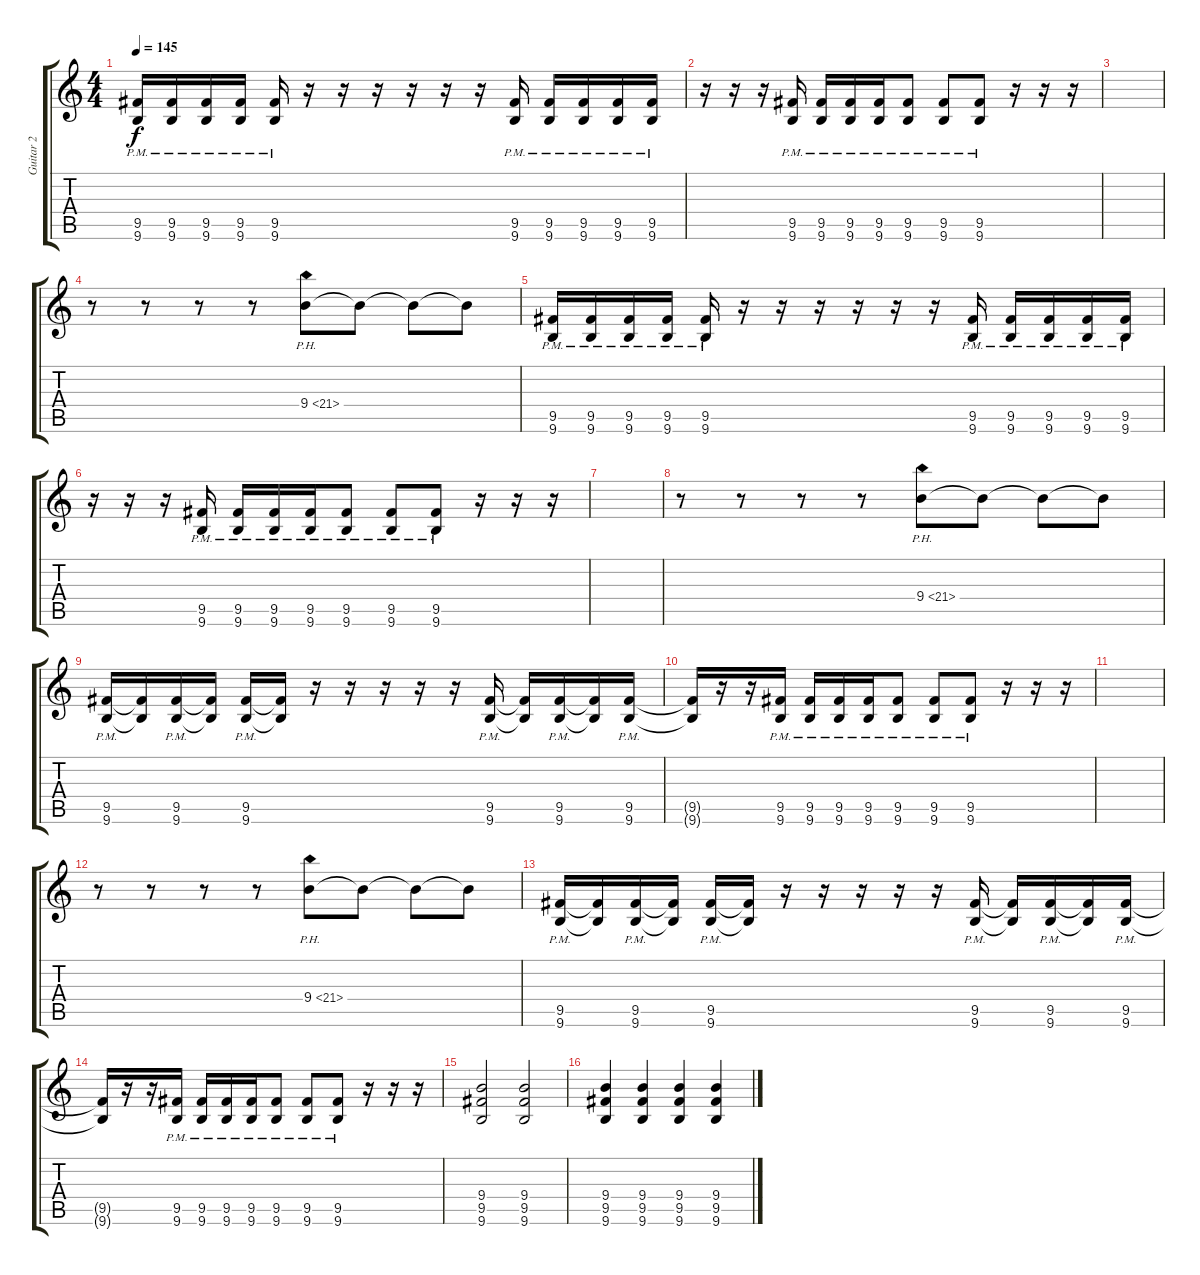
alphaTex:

\track ("Guitar 2" "Guitar 2") {instrument overdrivenguitar}
\staff {score tabs}
\tuning (E4 B3 G3 D3 A2 D2) {hide}
\ts (4 4)
\tempo 145
\clef g2
\ks c
(9.5{pm} 9.6{pm}).16{dy f volume 16 instrument overdrivenguitar} (9.5{pm} 9.6{pm}).16 (9.5{pm} 9.6{pm}).16 (9.5{pm} 9.6{pm}).16 (9.5{pm} 9.6{pm}).16 r.16 r.16 r.16 r.16 r.16 r.16 (9.5{pm} 9.6{pm}).16 (9.5{pm} 9.6{pm}).16 (9.5{pm} 9.6{pm}).16 (9.5{pm} 9.6{pm}).16 (9.5{pm} 9.6{pm}).16 |
r.16 r.16 r.16 (9.5{pm} 9.6{pm}).16 (9.5{pm} 9.6{pm}).16 (9.5{pm} 9.6{pm}).16 (9.5{pm} 9.6{pm}).16 (9.5{pm} 9.6{pm}).8 (9.5{pm} 9.6{pm}).8 (9.5{pm} 9.6{pm}).8 r.16 r.16 r.16 |
|
r.8 r.8 r.8 r.8 9.4{ph 12}.8 9.4{t}.8 9.4{t}.8 9.4{t}.8 |
(9.5{pm} 9.6{pm}).16{volume 16 instrument overdrivenguitar} (9.5{pm} 9.6{pm}).16 (9.5{pm} 9.6{pm}).16 (9.5{pm} 9.6{pm}).16 (9.5{pm} 9.6{pm}).16 r.16 r.16 r.16 r.16 r.16 r.16 (9.5{pm} 9.6{pm}).16 (9.5{pm} 9.6{pm}).16 (9.5{pm} 9.6{pm}).16 (9.5{pm} 9.6{pm}).16 (9.5{pm} 9.6{pm}).16 |
r.16 r.16 r.16 (9.5{pm} 9.6{pm}).16 (9.5{pm} 9.6{pm}).16 (9.5{pm} 9.6{pm}).16 (9.5{pm} 9.6{pm}).16 (9.5{pm} 9.6{pm}).8 (9.5{pm} 9.6{pm}).8 (9.5{pm} 9.6{pm}).8 r.16 r.16 r.16 |
|
r.8 r.8 r.8 r.8 9.4{ph 12}.8 9.4{t}.8 9.4{t}.8 9.4{t}.8 |
(9.5{pm} 9.6{pm}).16{volume 16 instrument overdrivenguitar} (9.5{t} 9.6{t}).16 (9.5{pm} 9.6{pm}).16 (9.5{t} 9.6{t}).16 (9.5{pm} 9.6{pm}).16 (9.5{t} 9.6{t}).16 r.16 r.16 r.16 r.16 r.16 (9.5{pm} 9.6{pm}).16 (9.5{t} 9.6{t}).16 (9.5{pm} 9.6{pm}).16 (9.5{t} 9.6{t}).16 (9.5{pm} 9.6{pm}).16 |
(9.5{t} 9.6{t}).16 r.16 r.16 (9.5{pm} 9.6{pm}).16 (9.5{pm} 9.6{pm}).16 (9.5{pm} 9.6{pm}).16 (9.5{pm} 9.6{pm}).16 (9.5{pm} 9.6{pm}).8 (9.5{pm} 9.6{pm}).8 (9.5{pm} 9.6{pm}).8 r.16 r.16 r.16 |
|
r.8 r.8 r.8 r.8 9.4{ph 12}.8 9.4{t}.8 9.4{t}.8 9.4{t}.8 |
(9.5{pm} 9.6{pm}).16{volume 16 instrument overdrivenguitar} (9.5{t} 9.6{t}).16 (9.5{pm} 9.6{pm}).16 (9.5{t} 9.6{t}).16 (9.5{pm} 9.6{pm}).16 (9.5{t} 9.6{t}).16 r.16 r.16 r.16 r.16 r.16 (9.5{pm} 9.6{pm}).16 (9.5{t} 9.6{t}).16 (9.5{pm} 9.6{pm}).16 (9.5{t} 9.6{t}).16 (9.5{pm} 9.6{pm}).16 |
(9.5{t} 9.6{t}).16 r.16 r.16 (9.5{pm} 9.6{pm}).16 (9.5{pm} 9.6{pm}).16 (9.5{pm} 9.6{pm}).16 (9.5{pm} 9.6{pm}).16 (9.5{pm} 9.6{pm}).8 (9.5{pm} 9.6{pm}).8 (9.5{pm} 9.6{pm}).8 r.16 r.16 r.16 |
(9.4 9.5 9.6).2 (9.4 9.5 9.6).2 |
(9.4 9.5 9.6).4 (9.4 9.5 9.6).4 (9.4 9.5 9.6).4 (9.4 9.5 9.6).4
